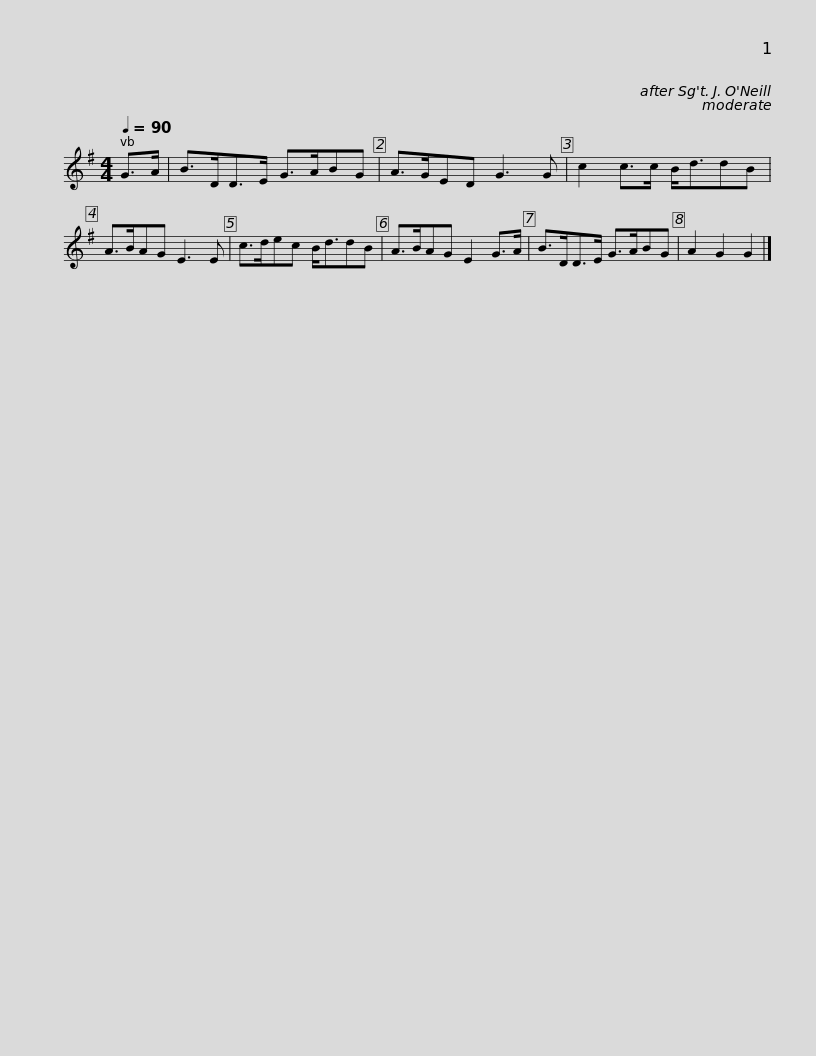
X:1
L:1/8
Q:1/4=90
M:4/4
I:linebreak $
K:G
V:1 treble
V:1
 G>A | B>DD>E G>ABG | A>GED G3 G | c2 c>c B<ddB | A>BAG E3 E | %5
 c>dec B<ddB |$ A>BAG E2 G>A | B>DD>E G>ABG | A2 G2 G2 |] %9
